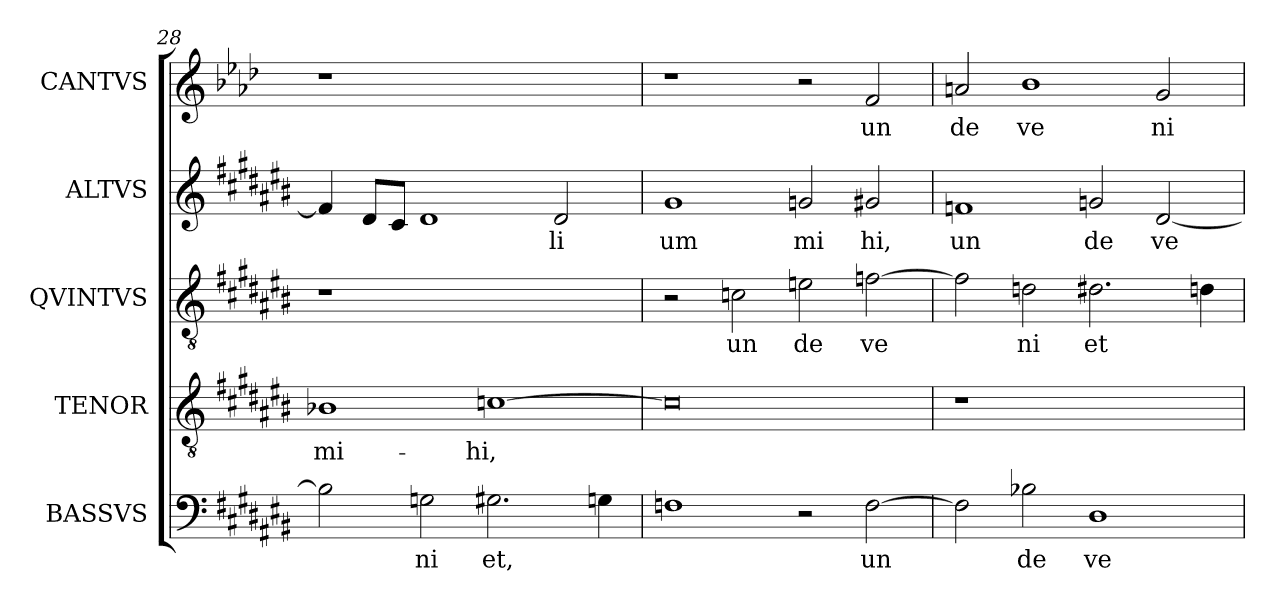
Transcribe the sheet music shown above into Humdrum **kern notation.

**kern	**text	**kern	**text	**kern	**text	**kern	**text	**kern	**text
*part5	*part5	*part4	*part4	*part3	*part3	*part2	*part2	*part1	*part1
*staff5	*staff5	*staff4	*staff4	*staff3	*staff3	*staff2	*staff2	*staff1	*staff1
*I"BASSVS	*	*I"TENOR	*	*I"QVINTVS	*	*I"ALTVS	*	*I"CANTVS	*
*clefF4	*	*clefGv2	*	*clefGv2	*	*clefG2	*	*clefG2	*
*ITrd-3c-5	*	*ITrd-3c-5	*	*ITrd-3c-5	*	*ITrd-3c-5	*	*	*
*k[f#c#g#d#a#e#b#]	*	*k[f#c#g#d#a#e#b#]	*	*k[f#c#g#d#a#e#b#]	*	*k[f#c#g#d#a#e#b#]	*	*k[b-e-a-d-]	*
*C#:	*	*C#:	*	*C#:	*	*C#:	*	*A-:	*
=28	=28	=28	=28	=28	=28	=28	=28	=28	=28
!	!LO:LY:b:cj	!	!LO:LY:b:cj	!	!	!	!LO:LY:b:cj	!	!
2e-\]	.	1e-	mi-	1r	.	4b-/]	.	1r	.
!	!	!	!	!	!	!	!LO:LY:b:cj	!	!
.	.	.	.	.	.	8g#/L	.	.	.
!	!	!	!	!	!	!	!LO:LY:b:cj	!	!
.	.	.	.	.	.	8f#/J	.	.	.
!	!LO:LY:b:cj	!	!	!	!	!	!LO:LY:b:cj	!	!
2c\	ni	.	.	.	.	1g#	.	.	.
!	!LO:LY:b:cj	!	!LO:LY:b:cj	!	!	!	!	!	!
2.c#\	et,	[>1f	-hi,	1ryy	.	.	.	1ryy	.
!	!	!	!	!	!	!	!LO:LY:b:cj	!	!
.	.	.	.	.	.	2g#/	li	.	.
!	!LO:LY:b:cj	!	!	!	!	!	!	!	!
4c\	.	.	.	.	.	.	.	.	.
=29	=29	=29	=29	=29	=29	=29	=29	=29	=29
!	!LO:LY:b:cj	!	!LO:LY:b:cj	!	!	!	!LO:LY:b:cj	!	!
1B-	.	0f]	.	2r	.	1cc#	um	1r	.
!	!	!	!	!	!LO:LY:b:cj	!	!	!	!
.	.	.	.	2f\	un	.	.	.	.
!	!	!	!	!	!LO:LY:b:cj	!	!LO:LY:b:cj	!	!
2r	.	.	.	2an\	de	2cc/	mi	2r	.
!	!LO:LY:b:cj	!	!	!	!LO:LY:b:cj	!	!LO:LY:b:cj	!	!LO:LY:b:cj
[>2B-\	un	.	.	[>2b-\	ve	2cc#/	hi,	2f/	un
=30	=30	=30	=30	=30	=30	=30	=30	=30	=30
!	!LO:LY:b:cj	!	!	!	!LO:LY:b:cj	!	!LO:LY:b:cj	!	!LO:LY:b:cj
2B-\]	.	1r	.	2b-\]	.	1b-	un	2an/	de
!	!LO:LY:b:cj	!	!	!	!LO:LY:b:cj	!	!	!	!LO:LY:b:cj
2e-\	de	.	.	2gn\	ni	.	.	1b-	ve
!	!LO:LY:b:cj	!	!	!	!LO:LY:b:cj	!	!LO:LY:b:cj	!	!
1G#	ve	1ryy	.	2.g#\	et	2cc/	de	.	.
!	!	!	!	!	!	!	!LO:LY:b:cj	!	!LO:LY:b:cj
.	.	.	.	.	.	[<2g#/	ve	2g/	ni
!	!	!	!	!	!LO:LY:b:cj	!	!	!	!
.	.	.	.	4g\	.	.	.	.	.
=	=	=	=	=	=	=	=	=	=
*-	*-	*-	*-	*-	*-	*-	*-	*-	*-
